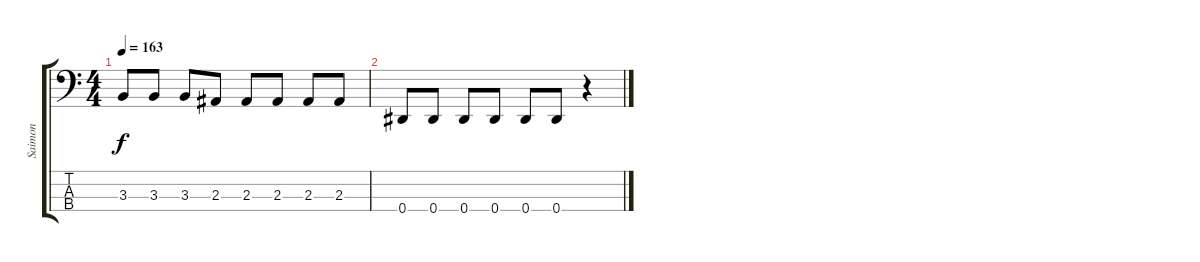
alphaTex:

\track ("Saimon" "Saimon") {instrument electricbassfinger}
\staff {score tabs}
\tuning (Gb2 Db2 Ab1 Eb1) {hide}
\ts (4 4)
\tempo 163
\clef f4
\ks c
3.3.8{dy f} 3.3.8 3.3.8 2.3.8 2.3.8 2.3.8 2.3.8 2.3.8 |
0.4.8 0.4.8 0.4.8 0.4.8 0.4.8 0.4.8 r.4
